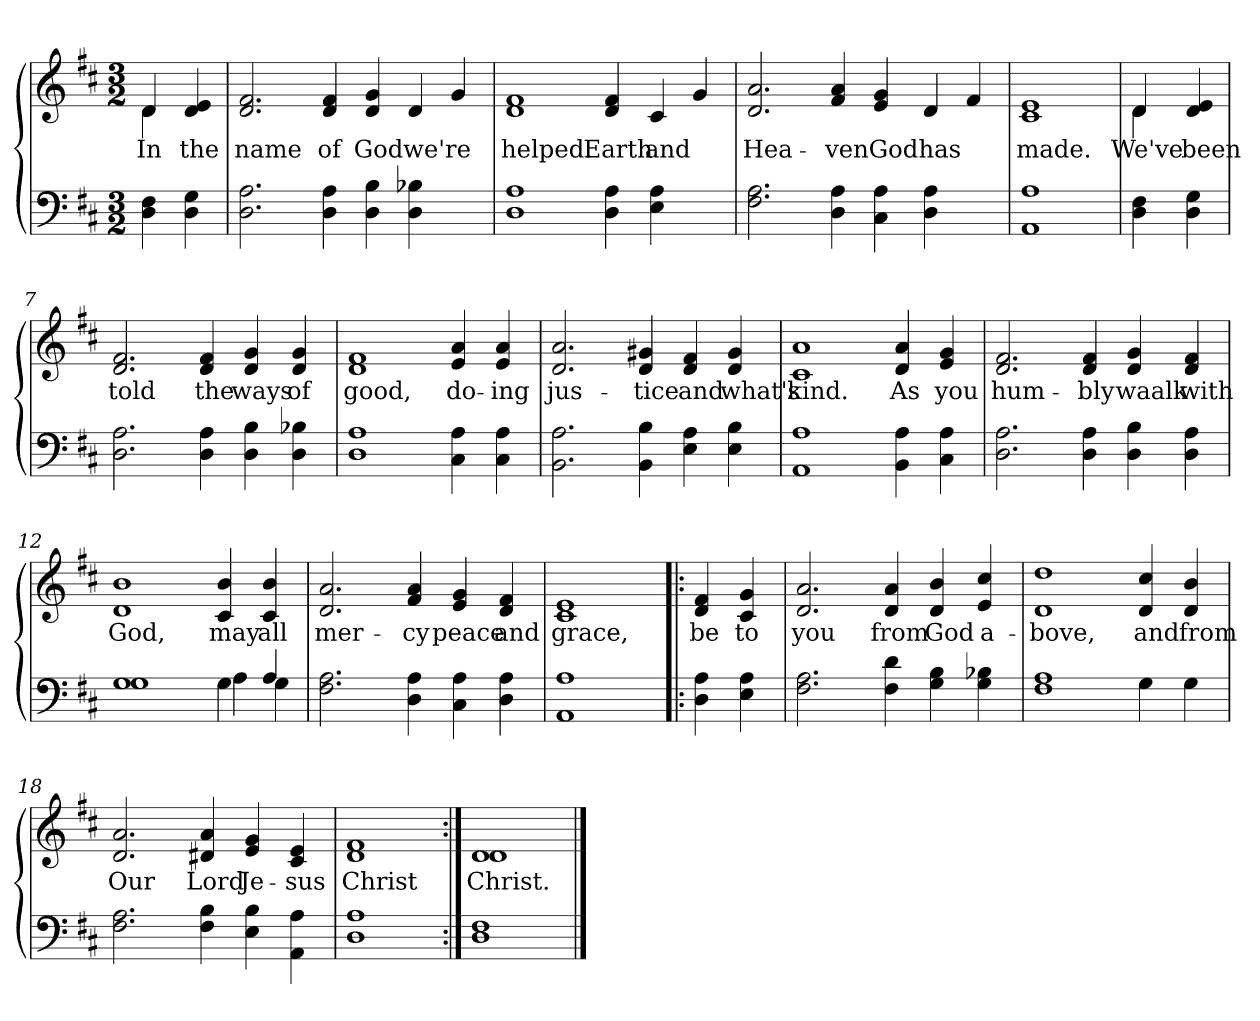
**kern	**kern	**text
*part2	*part1	*part1
*staff2	*staff1	*staff1
*clefF4	*clefG2	*
*k[f#c#]	*k[f#c#]	*
*M3/2	*M3/2	*
=1	=1	=1
!	!LO:TX:b:i:t=Verse	!
!	!	!LO:LY:b
*	*^	*
4D\ 4F#\	4d/	4d\	In
!	!	!	!LO:LY:b
4D\ 4G\	4d/ 4e/	4ryy	the
=2	=2	=2	=2
!	!	!	!LO:LY:b
*	*v	*v	*
2.D\ 2.A\	2.d/ 2.f#/	name
!	!	!LO:LY:b
4D\ 4A\	4d/ 4f#/	of
!	!	!LO:LY:b
4D\ 4B\	4d/ 4g/	God
!	!	!LO:LY:b
4D\ 4B-X\	4d/	we're
4ryy	4g/	.
=3	=3	=3
!	!	!LO:LY:b
1D 1A	1d 1f#	helped.
!	!	!LO:LY:b
4D\ 4A\	4d/ 4f#/	Earth
!	!	!LO:LY:b
4E\ 4A\	4c#/	and
4ryy	4g/	.
=4	=4	=4
!	!	!LO:LY:b
2.F#\ 2.A\	2.d/ 2.a/	Hea-
!	!	!LO:LY:b
4D\ 4A\	4f#/ 4a/	-ven
!	!	!LO:LY:b
4C#\ 4A\	4e/ 4g/	God
!	!	!LO:LY:b
4D\ 4A\	4d/	has
4ryy	4f#/	.
!!LO:LB:g=z
=5	=5	=5
!	!	!LO:LY:b
1AA 1A	1c# 1e	made.
=6	=6	=6
!	!	!LO:LY:b
*	*^	*
4D\ 4F#\	4d/	4d\	We've
!	!	!	!LO:LY:b
4D\ 4G\	4d/ 4e/	4ryy	been
=7	=7	=7	=7
!	!	!	!LO:LY:b
*	*v	*v	*
2.D\ 2.A\	2.d/ 2.f#/	told
!	!	!LO:LY:b
4D\ 4A\	4d/ 4f#/	the
!	!	!LO:LY:b
4D\ 4B\	4d/ 4g/	ways
!	!	!LO:LY:b
4D\ 4B-X\	4d/ 4g/	of
=8	=8	=8
!	!	!LO:LY:b
1D 1A	1d 1f#	good,
!	!	!LO:LY:b
4C#\ 4A\	4e/ 4a/	do-
!	!	!LO:LY:b
4C#\ 4A\	4e/ 4a/	-ing
=9	=9	=9
!	!	!LO:LY:b
2.BB\ 2.A\	2.d/ 2.a/	jus-
!	!	!LO:LY:b
4BB\ 4B\	4d/ 4g#X/	-tice
!	!	!LO:LY:b
4E\ 4A\	4d/ 4f#/	and
!	!	!LO:LY:b
4E\ 4B\	4d/ 4g#/	what's
!!LO:LB:g=z
=10	=10	=10
!	!	!LO:LY:b
1AA 1A	1c# 1a	kind.
!	!	!LO:LY:b
4BB\ 4A\	4d/ 4a/	As
!	!	!LO:LY:b
4C#\ 4A\	4e/ 4g/	you
=11	=11	=11
!	!	!LO:LY:b
2.D\ 2.A\	2.d/ 2.f#/	hum-
!	!	!LO:LY:b
4D\ 4A\	4d/ 4f#/	-bly
!	!	!LO:LY:b
4D\ 4B\	4d/ 4g/	waalk
!	!	!LO:LY:b
4D\ 4A\	4d/ 4f#/	with
=12	=12	=12
*^	*	*
!	!	!	!LO:LY:b
1G	1G	1d 1b	God,
!	!	!	!LO:LY:b
4G\	4A\	4c#/ 4b/	may
!	!	!	!LO:LY:b
4A/	4G\	4c#/ 4b/	all
!!LO:LB:g=z
=13	=13	=13	=13
!	!	!	!LO:LY:b
*v	*v	*	*
2.F#\ 2.A\	2.d/ 2.a/	mer-
!	!	!LO:LY:b
4D\ 4A\	4f#/ 4a/	-cy
!	!	!LO:LY:b
4C#\ 4A\	4e/ 4g/	peace
!	!	!LO:LY:b
4D\ 4A\	4d/ 4f#/	and
=14	=14	=14
!	!	!LO:LY:b
1AA 1A	1c# 1e	grace,
=15!|:	=15!|:	=15!|:
!	!	!LO:LY:b
4D\ 4A\	4d/ 4f#/	be
!	!	!LO:LY:b
4E\ 4A\	4c#/ 4g/	to
=16	=16	=16
!	!	!LO:LY:b
2.F#\ 2.A\	2.d/ 2.a/	you
!	!	!LO:LY:b
4F#\ 4d\	4d/ 4a/	from
!	!	!LO:LY:b
4G\ 4B\	4d/ 4b/	God
!	!	!LO:LY:b
4G\ 4B-X\	4e/ 4cc#/	a-
=17	=17	=17
!	!	!LO:LY:b
1F# 1A	1d 1dd	-bove,
!	!	!LO:LY:b
4G\	4d/ 4cc#/	and
!	!	!LO:LY:b
4G\	4d/ 4b/	from
!!LO:LB:g=z
=18	=18	=18
!	!	!LO:LY:b
2.F#\ 2.A\	2.d/ 2.a/	Our
!	!	!LO:LY:b
4F#\ 4B\	4d#X/ 4a/	Lord
!	!	!LO:LY:b
4E\ 4B\	4e/ 4g/	Je-
!	!	!LO:LY:b
4AA\ 4A\	4c#/ 4e/	-sus
=19	=19	=19
!	!	!LO:LY:b
1D 1A	1d 1f#	Christ
=20:|!	=20:|!	=20:|!
!	!	!LO:LY:b
*	*^	*
1D 1F#	1d	1d	Christ.
*	*v	*v	*
==	==	==
*-	*-	*-
